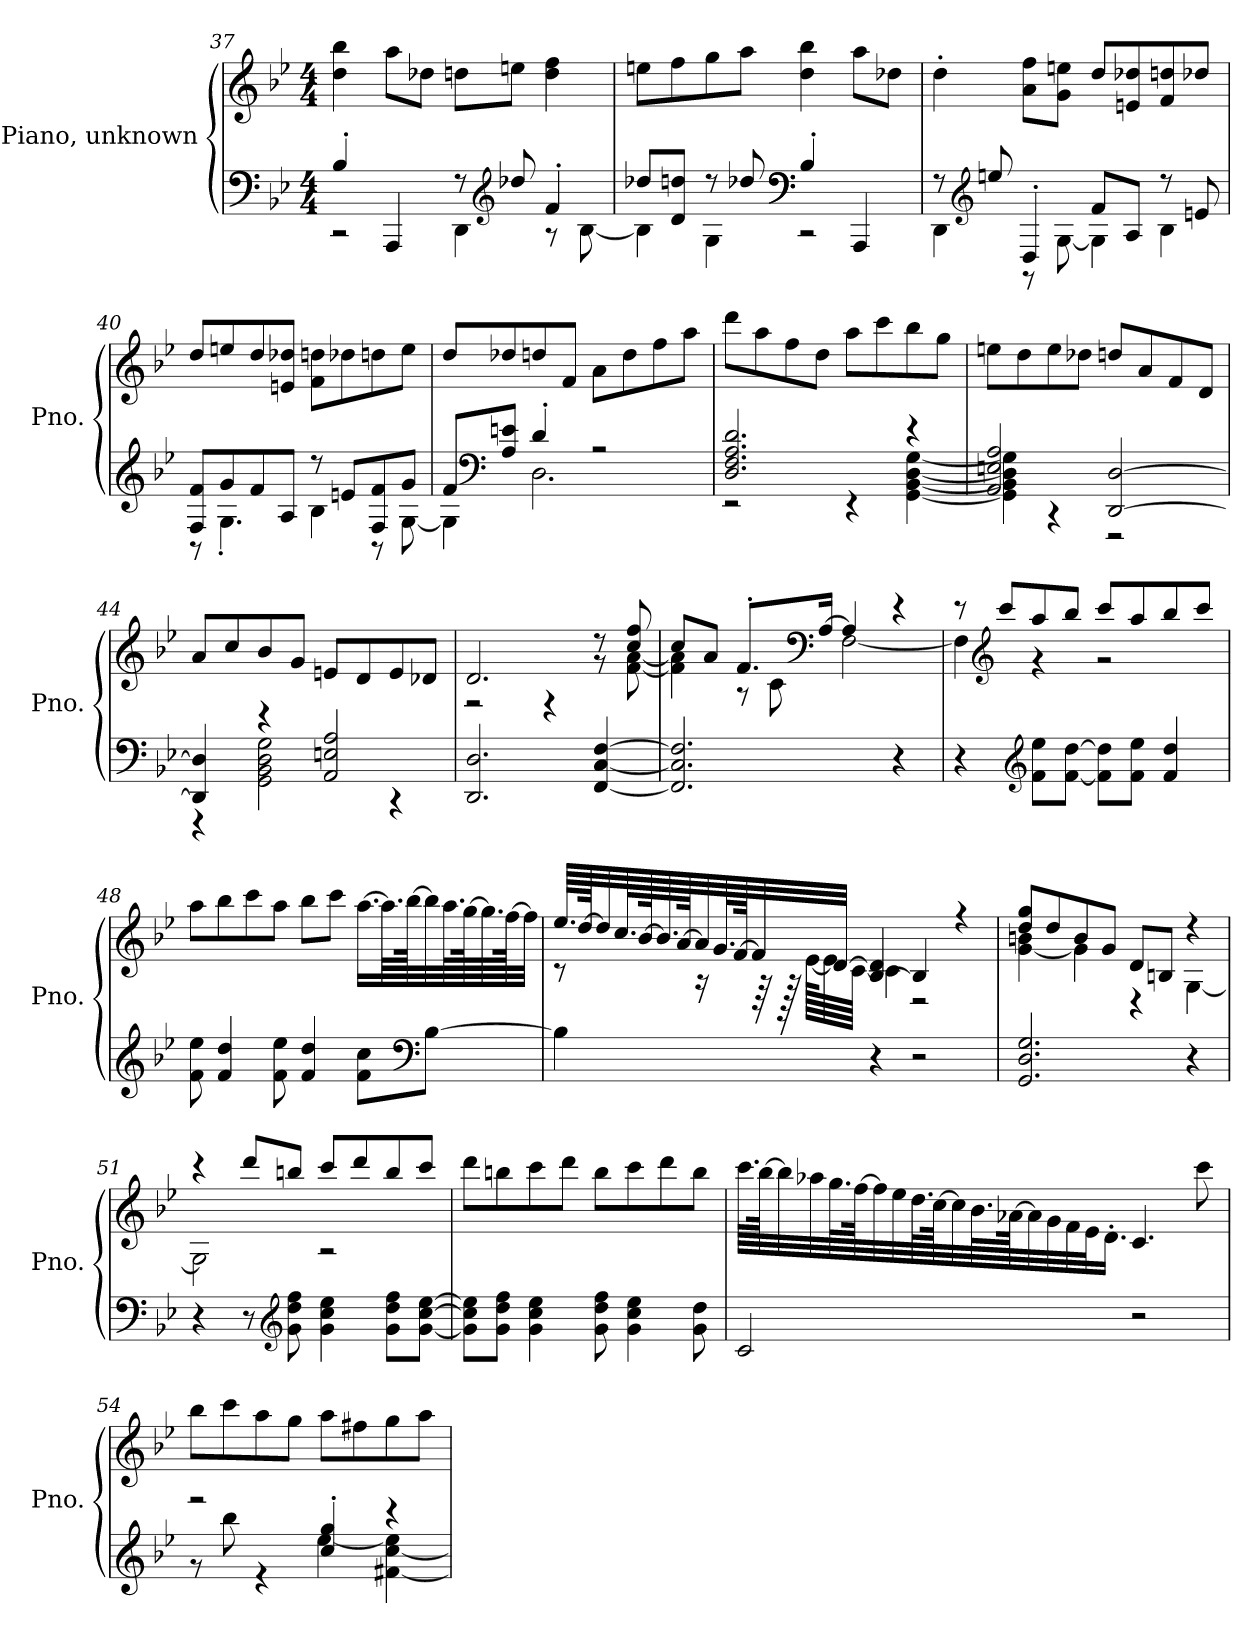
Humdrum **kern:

**kern	**kern
*part1	*part1
*staff2	*staff1
*I"Piano, unknown	*
*I'Pno.	*
*clefF4	*clefG2
*k[b-e-]	*k[b-e-]
*M4/4	*M4/4
=37	=37
*^	*
4B-'/	2r	4dd\ 4bb-\
4AAA/	.	8aa\L
.	.	8dd-X\J
8r	4DD\	8ddn\L
*clefG2	*	*
8dd-X/	.	8een\J
4f'/	8r	4dd\ 4ff\
.	[8B-\	.
!!LO:LB:g=z
=38	=38	=38
8dd-X/L	4B-\]	8een\L
8d/ 8ddn/J	.	8ff\
8r	4G\	8gg\
8dd-X/	.	8aa\J
*clefF4	*	*
4B-'/	2r	4dd\ 4bb-\
4AAA/	.	8aa\L
.	.	8dd-X\J
=39	=39	=39
8r	4DD\	4dd'\
*clefG2	*	*
8een/	.	.
4D'/	8r	8a\ 8ff\L
.	[8G\	8g\ 8een\J
8f/L	4G\]	8dd/L
8A/J	.	8en/ 8dd-X/
8r	4B-\	8f/ 8ddn/
8en/	.	8dd-X/J
=40	=40	=40
8F/ 8f/L	8r	8dd/L
8g/	4.G'\	8een/
8f/	.	8dd/
8A/J	.	8en/ 8dd-X/J
8r	4B-\	8f\ 8ddn\L
8en/L	.	8dd-X\
8F/ 8f/	8r	8ddn\
8g/J	[8G\	8ee\J
!!LO:LB:g=z
=41	=41	=41
8f/L	4G\]	8dd/L
*clefF4	*	*
8A/ 8en/J	.	8dd-X/
4d'/	2.D\	8ddn/
.	.	8f/J
2r	.	8a\L
.	.	8dd\
.	.	8ff\
.	.	8aa\J
=42	=42	=42
2.D/ 2.F/ 2.A/ 2.d/	2r	8ddd\L
.	.	8aa\
.	.	8ff\
.	.	8dd\J
.	4r	8aa\L
.	.	8ccc\
4r	[4GG\ [4BB-\ [4D\ [4G\	8bb-\
.	.	8gg\J
=43	=43	=43
2AA/ 2En/ 2A/	4GG\] 4BB-\] 4D\] 4G\]	8een\L
.	.	8dd\
.	4r	8ee\
.	.	8dd-X\J
[2DD/ [2D/	2r	8ddn/L
.	.	8a/
.	.	8f/
.	.	8d/J
=44	=44	=44
4DD/] 4D/]	4r	8a/L
.	.	8cc/
4r	2GG\ 2BB-\ 2D\ 2G\	8b-/
.	.	8g/J
2AA/ 2En/ 2A/	.	8en/L
.	.	8d/
.	4r	8e/
.	.	8d-X/J
*v	*v	*
!!LO:LB:g=z
=45	=45
*	*^
2.DD/ 2.D/	2.d/	2r
.	.	4r
[4FF/ [4C/ [4F/	8r	8r
.	8cc/ 8ff/	[8f\ [8a\
=46	=46	=46
2.FF/] 2.C/] 2.F/]	8cc/L	4f\] 4a\]
.	8a/J	.
.	8.f'/L	8r
.	.	8c\
*	*clefF4	*
.	[16A/Jk	.
.	4A/]	[2F\
4r	4r	.
=47	=47	=47
4r	8r	4F\]
*	*clefG2	*
.	8ccc/L	.
*clefG2	*	*
8f\ 8ee-\L	8aa/	4r
[8f\ [8dd\J	8bb-/J	.
8f\] 8dd\]L	8ccc/L	2r
8f\ 8ee-\J	8aa/	.
4f/ 4dd/	8bb-/	.
.	8ccc/J	.
*	*v	*v
!!LO:LB:g=z
=48	=48
8f\ 8ee-\	8aa\L
4f/ 4dd/	8bb-\
.	8ccc\
8f\ 8ee-\	8aa\J
4f/ 4dd/	8bb-\L
.	8ccc\J
8f\ 8cc\L	[16.aa\LL
.	64.aa\LL]
.	[128bb-\JK
*clefF4	*
[8B-\J	32bb-\]
.	64.aa\L
.	[128gg\K
.	64.gg\]
.	[128ff\JK
.	32ff\JJJ]
!!LO:LB:g=z
=49	=49
*	*^
4B-\]	64.ee-/LLLL	8r
.	[128dd/JK	.
.	32dd/]	.
.	64.cc/L	.
.	[128b-/K	.
.	64.b-/]	.
.	[128a/JK	.
.	32a/]	16r
.	64.g/L	.
.	[128f/JK	.
.	32f/]	64r
.	.	128r
.	.	[128e-\KLLLL
.	[32d/JJJ	64e-\]
.	.	[64c\JJJJ
4r	[4B-/ 4d/]	4c\]
2r	4B-/]	2r
.	4r	.
=50	=50	=50
2.GG/ 2.D/ 2.G/	8dd/ 8gg/L	[4g\ 4bn\
.	8dd/	.
.	8b/	4g\]
.	8g/J	.
.	8d/L	4r
.	8Bn/J	.
4r	4r	[4G\
=51	=51	=51
4r	4r	2G\]
8r	8ddd/L	.
*clefG2	*	*
8g\ 8dd\ 8ff\	8bbn/J	.
4g\ 4cc\ 4ee-\	8ccc/L	2r
.	8ddd/	.
8g\ 8dd\ 8ff\L	8bb/	.
[8g\ [8cc\ [8ee-\J	8ccc/J	.
*	*v	*v
!!LO:PB:g=z
=52	=52
8g\] 8cc\] 8ee-\]L	8ddd\L
8g\ 8dd\ 8ff\J	8bbn\
4g\ 4cc\ 4ee-\	8ccc\
.	8ddd\J
8g\ 8dd\ 8ff\	8bb\L
4g\ 4cc\ 4ee-\	8ccc\
.	8ddd\
8g\ 8dd\	8bb\J
=53	=53
2c/	64.ccc\LLLL
.	[128bb-\JK
.	32bb-\]
.	32aa-X\
.	64.gg\L
.	[128ff\JK
.	32ff\]
.	32ee-\
.	64.dd\L
.	[128cc\JK
.	32cc\]
.	64.b-\L
.	[128a-X\JK
.	32a-\]
.	32g\
.	32f\
.	32e-\J
.	16.d'\JJ
2r	4.c/
.	8ccc\
!!LO:LB:g=z
=54	=54
*^	*
2r	8r	8bb-\L
.	8bb-\	8ccc\
.	4r	8aa\
.	.	8gg\J
4cc/' 4gg/'	[4ee-\	8aa\L
.	.	8ff#X\
4r	[4f#X\ [4cc\ 4ee-\]	8gg\
.	.	8aa\J
*v	*v	*
=	=
*-	*-
